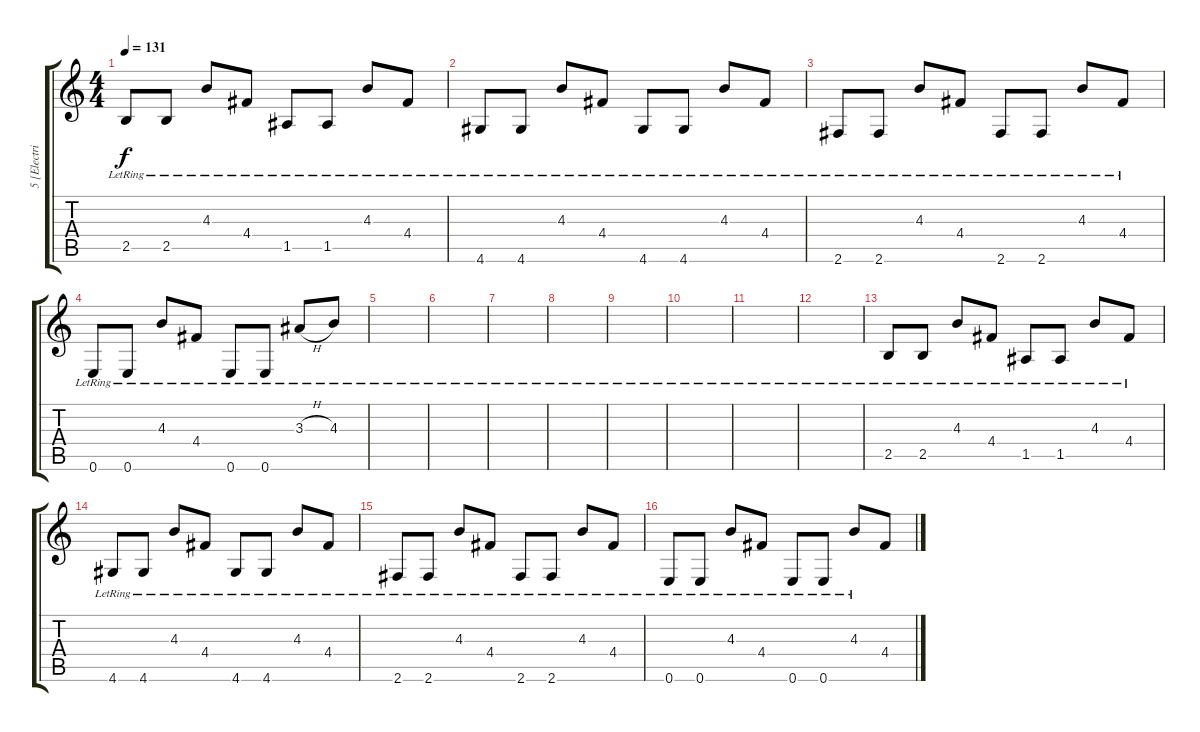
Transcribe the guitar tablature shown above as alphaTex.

\track ("5 [Electric]" "5 [Electri") {instrument electricguitarclean}
\staff {score tabs}
\tuning (E4 B3 G3 D3 A2 E2) {hide}
\ts (4 4)
\tempo 131
\clef g2
\ks c
2.5{lr}.8{dy f} 2.5{lr}.8 4.3{lr}.8 4.4{lr}.8 1.5{lr}.8 1.5{lr}.8 4.3{lr}.8 4.4{lr}.8 |
4.6{lr}.8 4.6{lr}.8 4.3{lr}.8 4.4{lr}.8 4.6{lr}.8 4.6{lr}.8 4.3{lr}.8 4.4{lr}.8 |
2.6{lr}.8 2.6{lr}.8 4.3{lr}.8 4.4{lr}.8 2.6{lr}.8 2.6{lr}.8 4.3{lr}.8 4.4{lr}.8 |
0.6{lr}.8 0.6{lr}.8 4.3{lr}.8 4.4{lr}.8 0.6{lr}.8 0.6{lr}.8 3.3{h lr}.8 4.3{lr}.8 |
|
|
|
|
|
|
|
|
2.5{lr}.8{volume 10} 2.5{lr}.8 4.3{lr}.8 4.4{lr}.8 1.5{lr}.8 1.5{lr}.8 4.3{lr}.8 4.4{lr}.8 |
4.6{lr}.8 4.6{lr}.8 4.3{lr}.8 4.4{lr}.8 4.6{lr}.8 4.6{lr}.8 4.3{lr}.8 4.4{lr}.8 |
2.6{lr}.8 2.6{lr}.8 4.3{lr}.8 4.4{lr}.8 2.6{lr}.8 2.6{lr}.8 4.3{lr}.8 4.4{lr}.8 |
0.6{lr}.8 0.6{lr}.8 4.3{lr}.8 4.4{lr}.8 0.6{lr}.8 0.6{lr}.8 4.3{lr}.8 4.4.8
